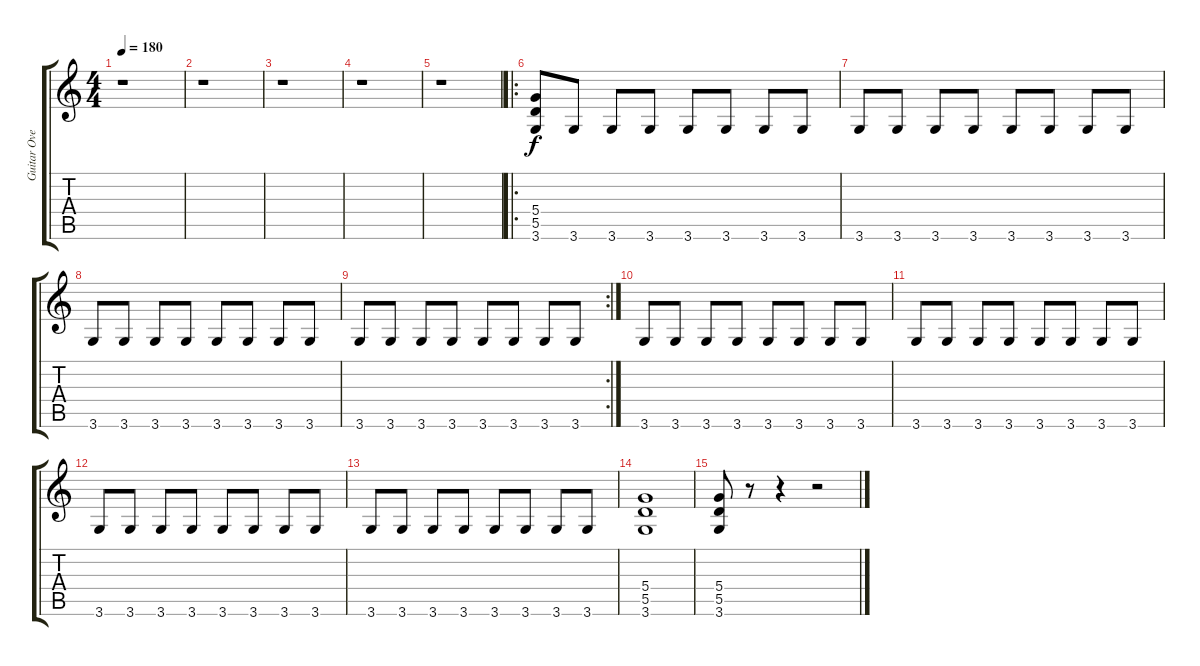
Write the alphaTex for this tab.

\track ("Guitar Overdubs" "Guitar Ove") {instrument overdrivenguitar}
\staff {score tabs}
\tuning (E4 B3 G3 D3 A2 E2) {hide}
\ts (4 4)
\tempo 180
\clef g2
\ks c
r.1{dy f} |
r.1 |
r.1 |
r.1 |
r.1 |
\ro
(5.4 5.5 3.6).8 3.6.8 3.6.8 3.6.8 3.6.8 3.6.8 3.6.8 3.6.8 |
3.6.8 3.6.8 3.6.8 3.6.8 3.6.8 3.6.8 3.6.8 3.6.8 |
3.6.8 3.6.8 3.6.8 3.6.8 3.6.8 3.6.8 3.6.8 3.6.8 |
\rc 2
3.6.8 3.6.8 3.6.8 3.6.8 3.6.8 3.6.8 3.6.8 3.6.8 |
3.6.8 3.6.8 3.6.8 3.6.8 3.6.8 3.6.8 3.6.8 3.6.8 |
3.6.8 3.6.8 3.6.8 3.6.8 3.6.8 3.6.8 3.6.8 3.6.8 |
3.6.8 3.6.8 3.6.8 3.6.8 3.6.8 3.6.8 3.6.8 3.6.8 |
3.6.8 3.6.8 3.6.8 3.6.8 3.6.8 3.6.8 3.6.8 3.6.8 |
(5.4 5.5 3.6).1 |
(5.4 5.5 3.6).8 r.8 r.4 r.2
